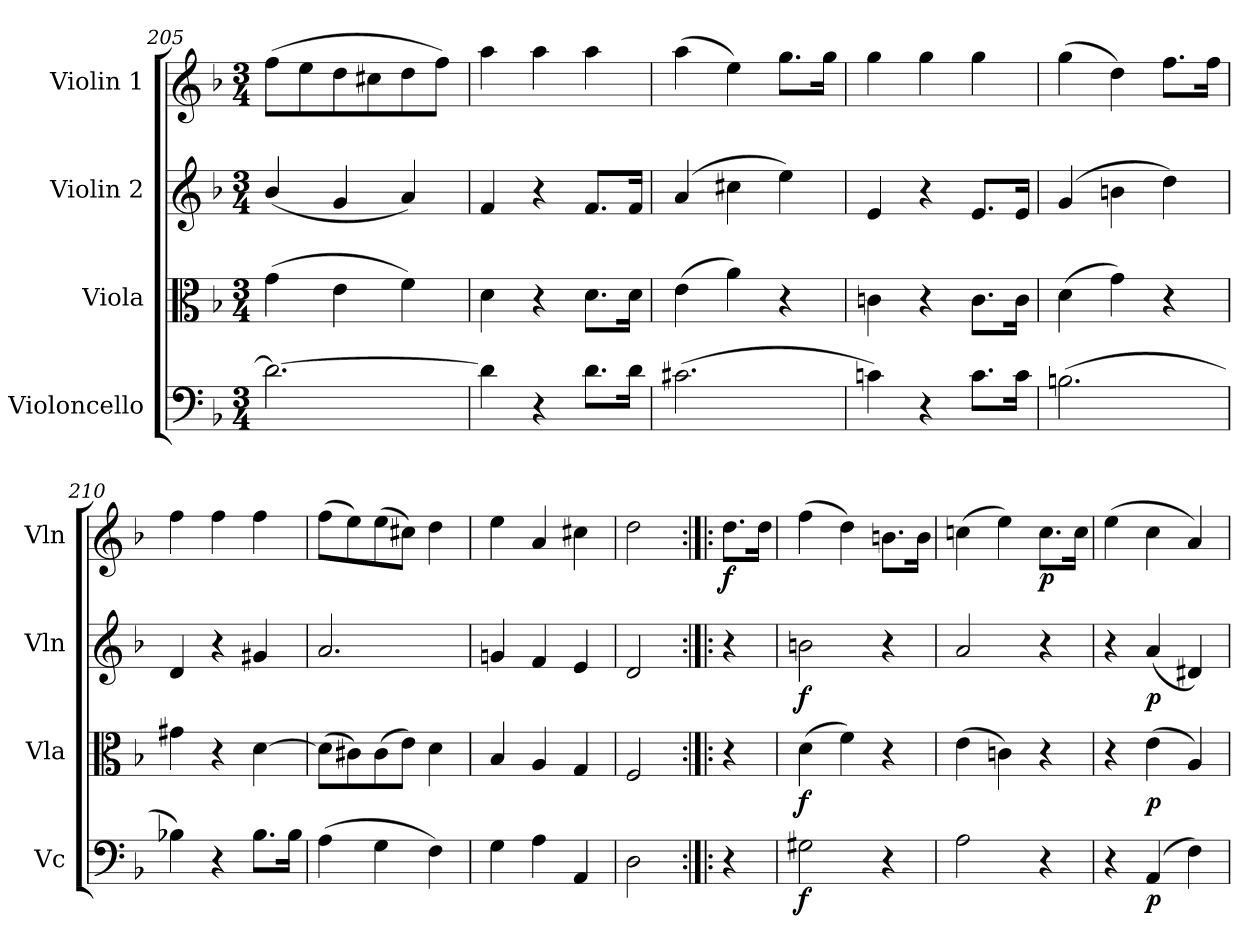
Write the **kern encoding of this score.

**kern	**dynam	**kern	**dynam	**kern	**dynam	**kern	**dynam
*part4	*part4	*part3	*part3	*part2	*part2	*part1	*part1
*staff4	*staff4	*staff3	*staff3	*staff2	*staff2	*staff1	*staff1
*I"Violoncello	*	*I"Viola	*	*I"Violin 2	*	*I"Violin 1	*
*I'Vc	*	*I'Vla	*	*I'Vln	*	*I'Vln	*
*clefF4	*	*clefC3	*	*clefG2	*	*clefG2	*
*k[b-]	*	*k[b-]	*	*k[b-]	*	*k[b-]	*
*M3/4	*	*M3/4	*	*M3/4	*	*M3/4	*
=205	=205	=205	=205	=205	=205	=205	=205
2.d\_	.	(>4g\	.	(<4b-/	.	(>8ff\L	.
.	.	.	.	.	.	8ee\	.
.	.	4e\	.	4g/	.	8dd\	.
.	.	.	.	.	.	8cc#X\	.
.	.	4f\)	.	4a/)	.	8dd\	.
.	.	.	.	.	.	8ff\J)	.
=206	=206	=206	=206	=206	=206	=206	=206
4d\]	.	4d\	.	4f/	.	4aa\	.
4r	.	4r	.	4r	.	4aa\	.
8.d\L	.	8.d\L	.	8.f/L	.	4aa\	.
16d\Jk	.	16d\Jk	.	16f/Jk	.	.	.
=207	=207	=207	=207	=207	=207	=207	=207
(>2.c#X\	.	(>4e\	.	(>4a/	.	(>4aa\	.
.	.	4a\)	.	4cc#X\	.	4ee\)	.
.	.	4r	.	4ee\)	.	8.gg\L	.
.	.	.	.	.	.	16gg\Jk	.
=208	=208	=208	=208	=208	=208	=208	=208
4cn\)	.	4cn\	.	4e/	.	4gg\	.
4r	.	4r	.	4r	.	4gg\	.
8.c\L	.	8.c\L	.	8.e/L	.	4gg\	.
16c\Jk	.	16c\Jk	.	16e/Jk	.	.	.
=209	=209	=209	=209	=209	=209	=209	=209
(>2.Bn\	.	(>4d\	.	(>4g/	.	(>4gg\	.
.	.	4g\)	.	4bn\	.	4dd\)	.
.	.	4r	.	4dd\)	.	8.ff\L	.
.	.	.	.	.	.	16ff\Jk	.
=210	=210	=210	=210	=210	=210	=210	=210
4B-X\)	.	4g#X\	.	4d/	.	4ff\	.
4r	.	4r	.	4r	.	4ff\	.
8.B-\L	.	[4d\	.	4g#X/	.	4ff\	.
16B-\Jk	.	.	.	.	.	.	.
=211	=211	=211	=211	=211	=211	=211	=211
(>4A\	.	(>8d\L]	.	2.a/	.	(>8ff\L	.
.	.	8c#X\)	.	.	.	8ee\)	.
4G\	.	(>8c#\	.	.	.	(>8ee\	.
.	.	8e\J)	.	.	.	8cc#X\J)	.
4F\)	.	4d\	.	.	.	4dd\	.
=212	=212	=212	=212	=212	=212	=212	=212
4G\	.	4B-/	.	4gn/	.	4ee\	.
4A\	.	4A/	.	4f/	.	4a/	.
4AA/	.	4G/	.	4e/	.	4cc#X\	.
=212X5	=212X5	=212X5	=212X5	=212X5	=212X5	=212X5	=212X5
2D\	.	2F/	.	2d/	.	2dd\	.
=213:|!|:	=213:|!|:	=213:|!|:	=213:|!|:	=213:|!|:	=213:|!|:	=213:|!|:	=213:|!|:
!	!	!	!	!	!	!	!LO:DY:b
4r	.	4r	.	4r	.	8.dd\L	f
.	.	.	.	.	.	16dd\Jk	.
=214	=214	=214	=214	=214	=214	=214	=214
!	!LO:DY:b	!	!LO:DY:b	!	!LO:DY:b	!	!
2G#X\	f	(>4d\	f	2bn\	f	(>4ff\	.
.	.	4f\)	.	.	.	4dd\)	.
4r	.	4r	.	4r	.	8.bn\L	.
.	.	.	.	.	.	16b\Jk	.
!!LO:LB:g=z
=215	=215	=215	=215	=215	=215	=215	=215
2A\	.	(>4e\	.	2a/	.	(>4ccn\	.
.	.	4cn\)	.	.	.	4ee\)	.
!	!	!	!	!	!	!	!LO:DY:b
4r	.	4r	.	4r	.	8.cc\L	p
.	.	.	.	.	.	16cc\Jk	.
=216	=216	=216	=216	=216	=216	=216	=216
4r	.	4r	.	4r	.	(>4ee\	.
!	!LO:DY:b	!	!LO:DY:b	!	!LO:DY:b	!	!
(>4AA/	p	(>4e\	p	(<4a/	p	4cc\	.
4F\)	.	4A/)	.	4d#X/)	.	4a/)	.
=	=	=	=	=	=	=	=
*-	*-	*-	*-	*-	*-	*-	*-
